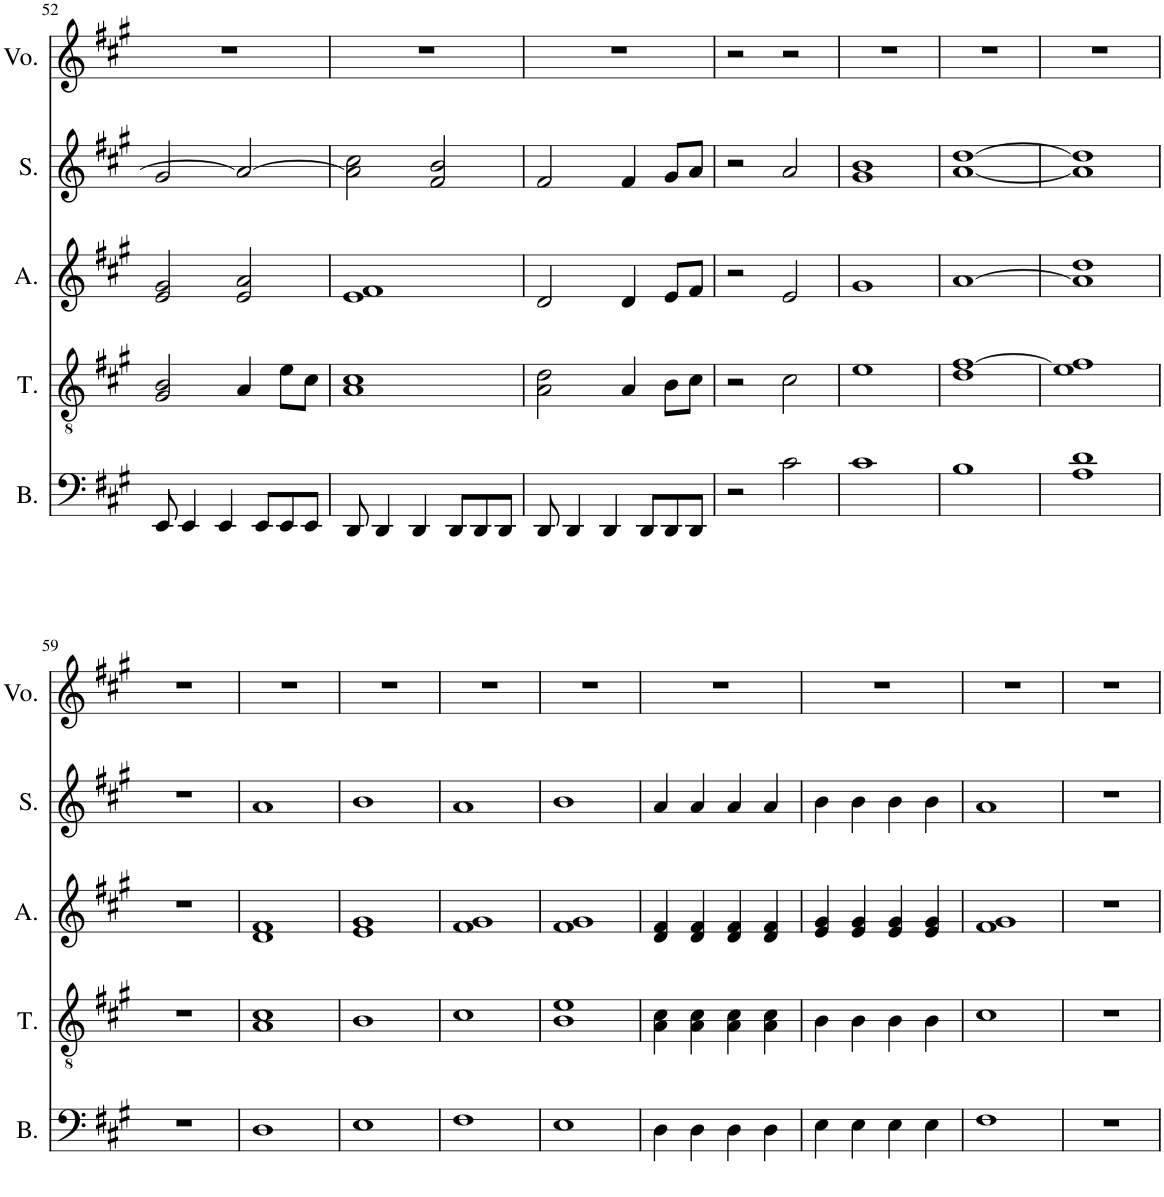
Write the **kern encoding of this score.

**kern	**kern	**kern	**kern	**kern
*part5	*part4	*part3	*part2	*part1
*staff5	*staff4	*staff3	*staff2	*staff1
*I"Bass	*I"Tenor	*I"Alto	*I"Soprano	*I"Voice
*I'B.	*I'T.	*I'A.	*I'S.	*I'Vo.
!!LO:PB:g=z
*clefF4	*clefGv2	*clefG2	*clefG2	*clefG2
*k[f#c#g#]	*k[f#c#g#]	*k[f#c#g#]	*k[f#c#g#]	*k[f#c#g#]
*M4/4	*M4/4	*M4/4	*M4/4	*M4/4
=52	=52	=52	=52	=52
8EE/	2G#/ 2B/	2e/ 2g#/	2g#/	1r
4EE/	.	.	.	.
4EE/	.	.	.	.
.	4A/	2e/ 2a/	2a/_	.
8EE/L	.	.	.	.
8EE/	8e\L	.	.	.
8EE/J	8c#\J	.	.	.
=53	=53	=53	=53	=53
8DD/	1A 1c#	1e 1f#	2a\] 2cc#\	1r
4DD/	.	.	.	.
4DD/	.	.	.	.
.	.	.	2f#/ 2b/	.
8DD/L	.	.	.	.
8DD/	.	.	.	.
8DD/J	.	.	.	.
=54	=54	=54	=54	=54
8DD/	2A\ 2d\	2d/	2f#/	1r
4DD/	.	.	.	.
4DD/	.	.	.	.
.	4A/	4d/	4f#/	.
8DD/L	.	.	.	.
8DD/	8B\L	8e/L	8g#/L	.
8DD/J	8c#\J	8f#/J	8a/J	.
=55	=55	=55	=55	=55
2r	2r	2r	2r	2r
2c#\	2c#\	2e/	2a/	2r
=56	=56	=56	=56	=56
1c#	1e	1g#	1g# 1b	1r
=57	=57	=57	=57	=57
1B	1d [1f#	[1a	[1a [1dd	1r
=58	=58	=58	=58	=58
1A 1d	1e 1f#]	1a] 1dd	1a] 1dd]	1r
!!LO:LB:g=z
=59	=59	=59	=59	=59
1r	1r	1r	1r	1r
=60	=60	=60	=60	=60
1D	1A 1c#	1d 1f#	1a	1r
=61	=61	=61	=61	=61
1E	1B	1e 1g#	1b	1r
=62	=62	=62	=62	=62
1F#	1c#	1f# 1g#	1a	1r
=63	=63	=63	=63	=63
1E	1B 1e	1f# 1g#	1b	1r
=64	=64	=64	=64	=64
4D\	4A\ 4c#\	4d/ 4f#/	4a/	1r
4D\	4A\ 4c#\	4d/ 4f#/	4a/	.
4D\	4A\ 4c#\	4d/ 4f#/	4a/	.
4D\	4A\ 4c#\	4d/ 4f#/	4a/	.
=65	=65	=65	=65	=65
4E\	4B\	4e/ 4g#/	4b\	1r
4E\	4B\	4e/ 4g#/	4b\	.
4E\	4B\	4e/ 4g#/	4b\	.
4E\	4B\	4e/ 4g#/	4b\	.
=66	=66	=66	=66	=66
1F#	1c#	1f# 1g#	1a	1r
=67	=67	=67	=67	=67
1r	1r	1r	1r	1r
=	=	=	=	=
*-	*-	*-	*-	*-
